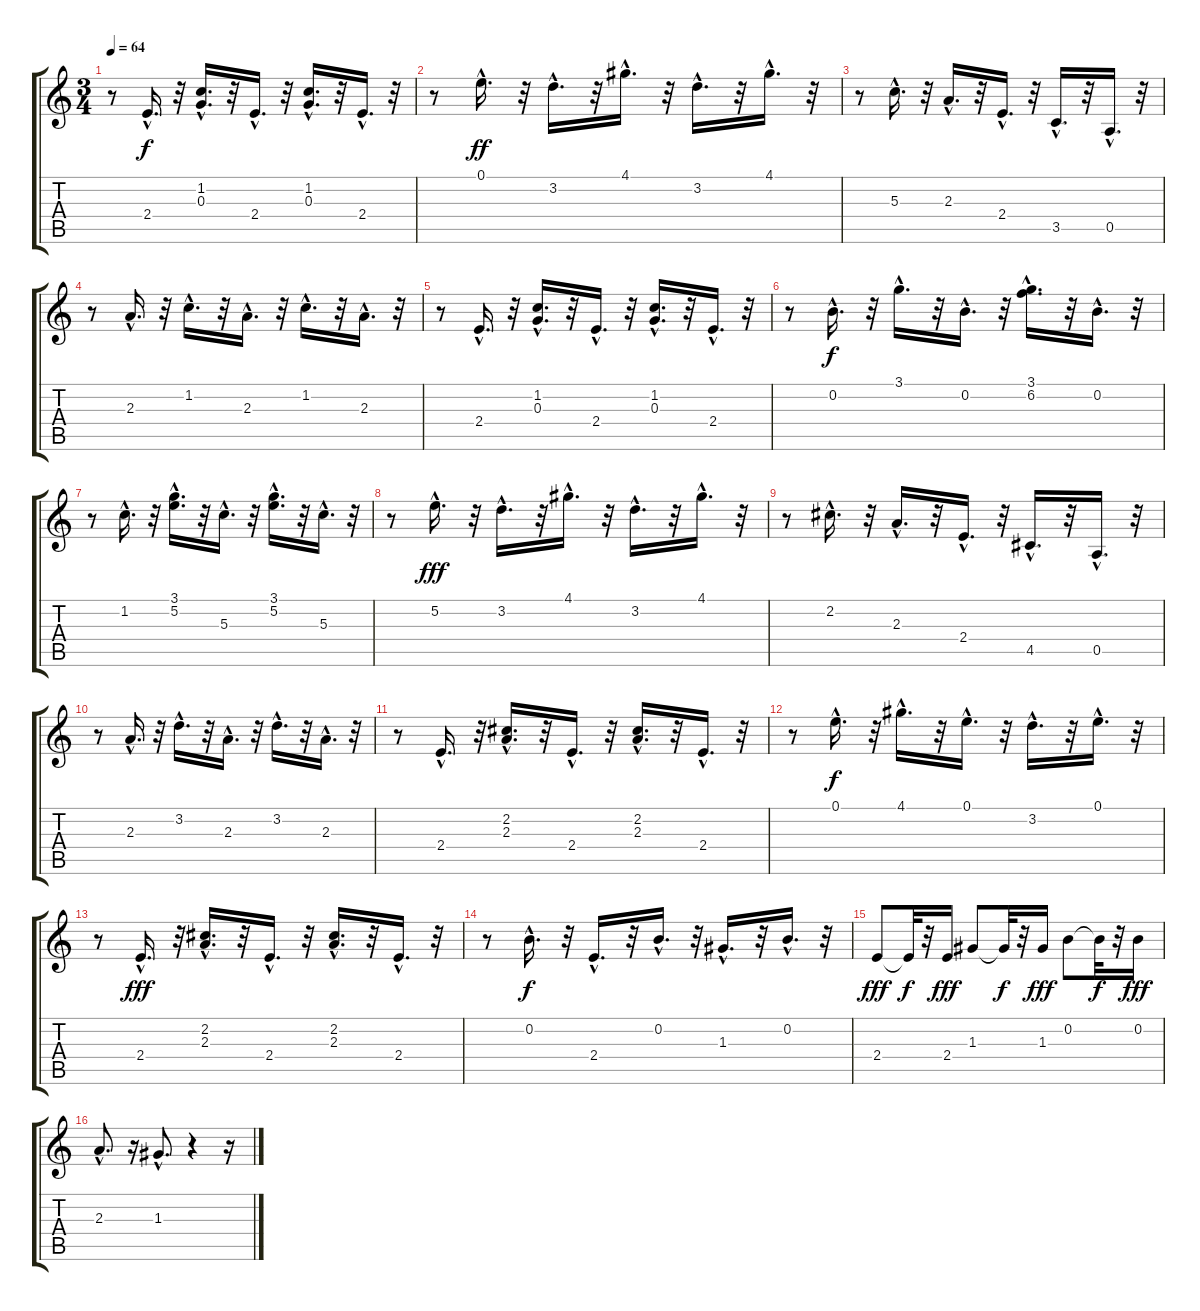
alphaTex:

\track "" {instrument acousticguitarnylon}
\staff {score tabs}
\tuning (E4 B3 G3 D3 A2 E2) {hide}
\ts (3 4)
\tempo 64
\clef g2
\ks c
r.8{dy f} 2.4{hac}.16{d} r.32 (1.2{hac} 0.3{hac}).16{d} r.32 2.4{hac}.16{d} r.32 (1.2{hac} 0.3{hac}).16{d} r.32 2.4{hac}.16{d} r.32 |
r.8 0.1{hac}.16{d dy ff} r.32 3.2{hac}.16{d} r.32 4.1{hac}.16{d} r.32 3.2{hac}.16{d} r.32 4.1{hac}.16{d} r.32 |
r.8 5.3{hac}.16{d} r.32 2.3{hac}.16{d} r.32 2.4{hac}.16{d} r.32 3.5{hac}.16{d} r.32 0.5{hac}.16{d} r.32 |
r.8 2.3{hac}.16{d} r.32 1.2{hac}.16{d} r.32 2.3{hac}.16{d} r.32 1.2{hac}.16{d} r.32 2.3{hac}.16{d} r.32 |
r.8 2.4{hac}.16{d} r.32 (1.2{hac} 0.3{hac}).16{d} r.32 2.4{hac}.16{d} r.32 (1.2{hac} 0.3{hac}).16{d} r.32 2.4{hac}.16{d} r.32 |
r.8 0.2{hac}.16{d dy f} r.32 3.1{hac}.16{d} r.32 0.2{hac}.16{d} r.32 (3.1{hac} 6.2{hac}).16{d} r.32 0.2{hac}.16{d} r.32 |
r.8 1.2{hac}.16{d} r.32 (3.1{hac} 5.2{hac}).16{d} r.32 5.3{hac}.16{d} r.32 (3.1{hac} 5.2{hac}).16{d} r.32 5.3{hac}.16{d} r.32 |
r.8 5.2{hac}.16{d dy fff} r.32 3.2{hac}.16{d} r.32 4.1{hac}.16{d} r.32 3.2{hac}.16{d} r.32 4.1{hac}.16{d} r.32 |
r.8 2.2{hac}.16{d} r.32 2.3{hac}.16{d} r.32 2.4{hac}.16{d} r.32 4.5{hac}.16{d} r.32 0.5{hac}.16{d} r.32 |
r.8 2.3{hac}.16{d} r.32 3.2{hac}.16{d} r.32 2.3{hac}.16{d} r.32 3.2{hac}.16{d} r.32 2.3{hac}.16{d} r.32 |
r.8 2.4{hac}.16{d} r.32 (2.2{hac} 2.3{hac}).16{d} r.32 2.4{hac}.16{d} r.32 (2.2{hac} 2.3{hac}).16{d} r.32 2.4{hac}.16{d} r.32 |
r.8 0.1{hac}.16{d dy f} r.32 4.1{hac}.16{d} r.32 0.1{hac}.16{d} r.32 3.2{hac}.16{d} r.32 0.1{hac}.16{d} r.32 |
r.8 2.4{hac}.16{d dy fff} r.32 (2.2{hac} 2.3{hac}).16{d} r.32 2.4{hac}.16{d} r.32 (2.2{hac} 2.3{hac}).16{d} r.32 2.4{hac}.16{d} r.32 |
r.8 0.2{hac}.16{d dy f} r.32 2.4{hac}.16{d} r.32 0.2{hac}.16{d} r.32 1.3{hac}.16{d} r.32 0.2{hac}.16{d} r.32 |
2.4.8{dy fff} 2.4{t}.32{dy f} r.32 2.4.16{dy fff} 1.3.8 1.3{t}.32{dy f} r.32 1.3.16{dy fff} 0.2.8 0.2{t}.32{dy f} r.32 0.2.16{dy fff} |
2.3{hac}.8{d} r.16 1.3{hac}.8{d} r.4 r.16
